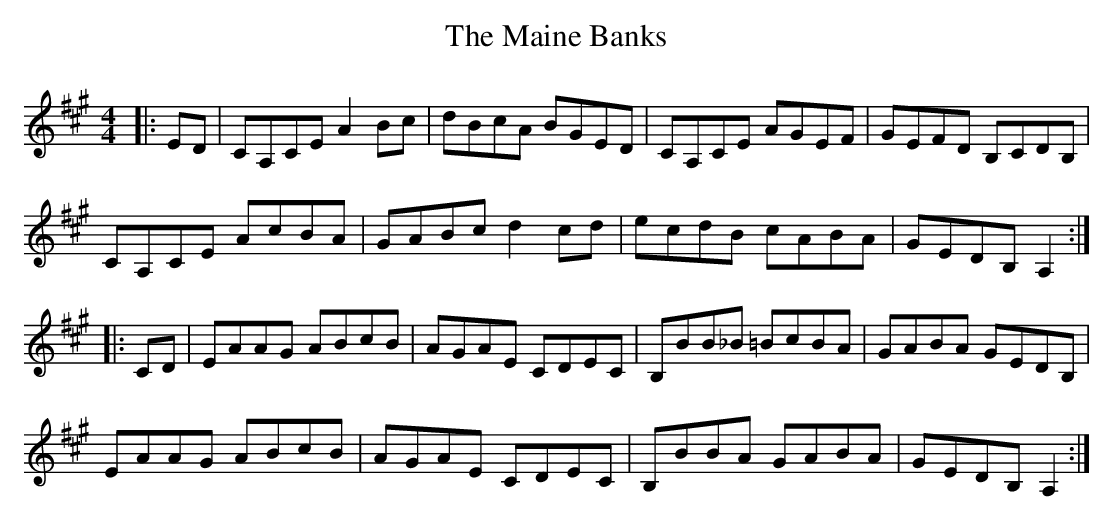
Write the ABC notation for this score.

X:1
T: The Maine Banks
M: 4/4
L: 1/8
K: Amaj
|: ED | CA,CE A2 Bc | dBcA BGED | CA,CE AGEF | GEFD B,CDB, |
CA,CE AcBA | GABc d2 cd | ecdB cABA | GEDB, A,2 :|
|: CD | EAAG ABcB | AGAE CDEC | B,BB_B =BcBA | GABA GEDB, |
EAAG ABcB | AGAE CDEC | B,BBA GABA | GEDB, A,2 :|
